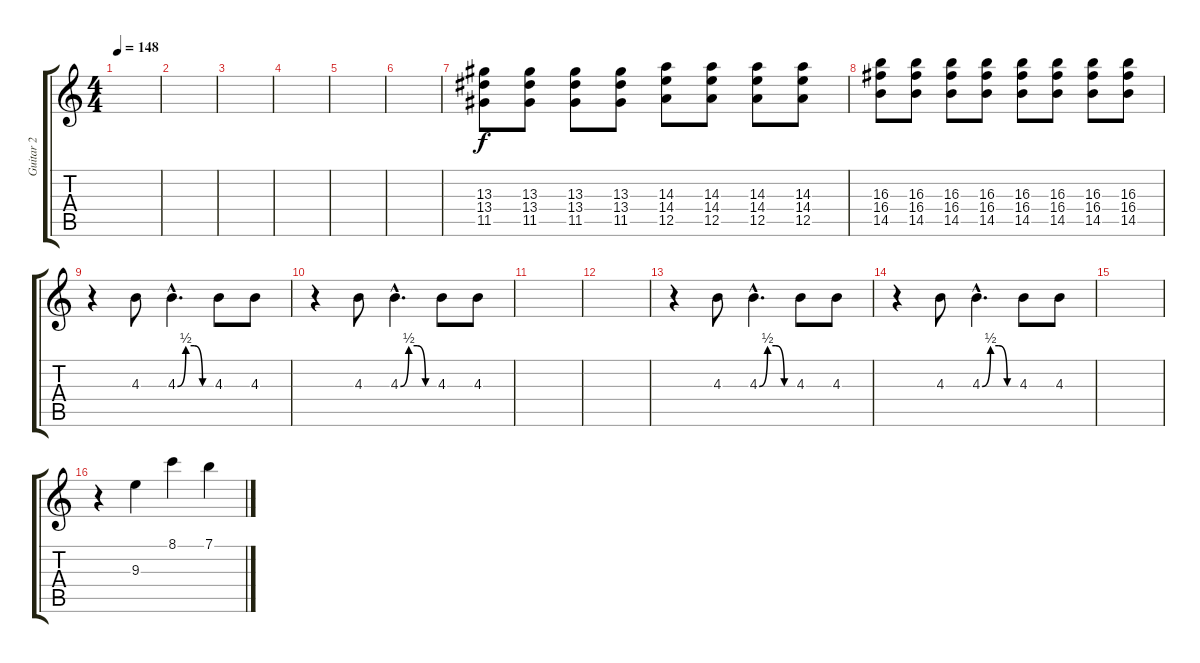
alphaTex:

\track ("Guitar 2" "Guitar 2") {instrument distortionguitar}
\staff {score tabs}
\tuning (E4 B3 G3 D3 A2 E2) {hide}
\ts (4 4)
\tempo 148
\clef g2
\ks c
|
|
|
|
|
|
(13.3 13.4 11.5).8{volume 7} (13.3 13.4 11.5).8 (13.3 13.4 11.5).8 (13.3 13.4 11.5).8 (14.3 14.4 12.5).8 (14.3 14.4 12.5).8 (14.3 14.4 12.5).8 (14.3 14.4 12.5).8 |
(16.3 16.4 14.5).8 (16.3 16.4 14.5).8 (16.3 16.4 14.5).8 (16.3 16.4 14.5).8 (16.3 16.4 14.5).8 (16.3 16.4 14.5).8 (16.3 16.4 14.5).8 (16.3 16.4 14.5).8 |
r.4{volume 10} 4.3.8 4.3{be (custom 0 0 15 2 30 2 45 0 60 0) hac}.4{d} 4.3.8 4.3.8 |
r.4 4.3.8 4.3{be (custom 0 0 15 2 30 2 45 0 60 0) hac}.4{d} 4.3.8 4.3.8 |
|
|
r.4 4.3.8 4.3{be (custom 0 0 15 2 30 2 45 0 60 0) hac}.4{d} 4.3.8 4.3.8 |
r.4 4.3.8 4.3{be (custom 0 0 15 2 30 2 45 0 60 0) hac}.4{d} 4.3.8 4.3.8 |
|
r.4 9.3.4{volume 16 instrument electricguitarclean} 8.1.4 7.1.4
